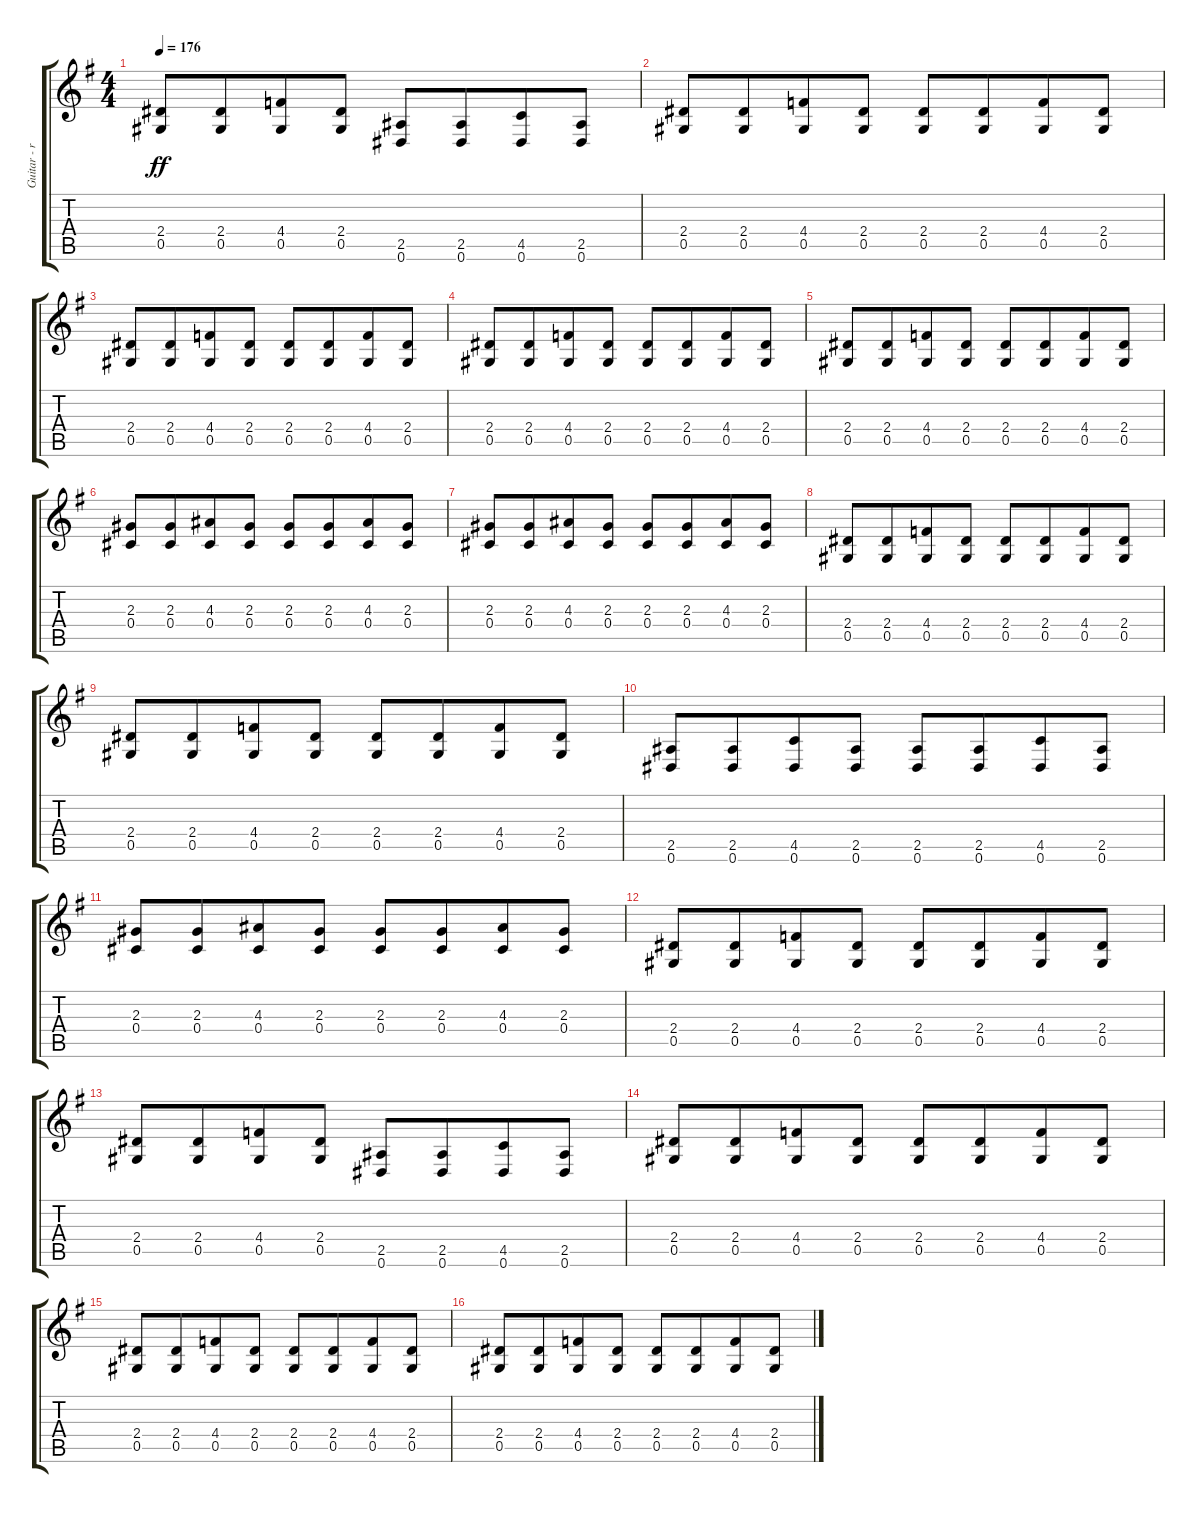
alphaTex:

\track ("Guitar - rhythm right" "Guitar - r") {instrument electricguitarjazz}
\staff {score tabs}
\tuning (Eb4 Bb3 Gb3 Db3 Ab2 Eb2) {hide}
\ts (4 4)
\tempo 176
\clef g2
\ks eminor
(2.4 0.5).8{dy ff} (2.4 0.5).8{beam merge} (4.4 0.5).8 (2.4 0.5).8 (2.5 0.6).8 (2.5 0.6).8{beam merge} (4.5 0.6).8 (2.5 0.6).8 |
(2.4 0.5).8 (2.4 0.5).8{beam merge} (4.4 0.5).8 (2.4 0.5).8 (2.4 0.5).8 (2.4 0.5).8{beam merge} (4.4 0.5).8 (2.4 0.5).8 |
(2.4 0.5).8 (2.4 0.5).8{beam merge} (4.4 0.5).8 (2.4 0.5).8 (2.4 0.5).8 (2.4 0.5).8{beam merge} (4.4 0.5).8 (2.4 0.5).8 |
(2.4 0.5).8 (2.4 0.5).8{beam merge} (4.4 0.5).8 (2.4 0.5).8 (2.4 0.5).8 (2.4 0.5).8{beam merge} (4.4 0.5).8 (2.4 0.5).8 |
(2.4 0.5).8 (2.4 0.5).8{beam merge} (4.4 0.5).8 (2.4 0.5).8 (2.4 0.5).8 (2.4 0.5).8{beam merge} (4.4 0.5).8 (2.4 0.5).8 |
(2.3 0.4).8 (2.3 0.4).8{beam merge} (4.3 0.4).8 (2.3 0.4).8 (2.3 0.4).8 (2.3 0.4).8{beam merge} (4.3 0.4).8 (2.3 0.4).8 |
(2.3 0.4).8 (2.3 0.4).8{beam merge} (4.3 0.4).8 (2.3 0.4).8 (2.3 0.4).8 (2.3 0.4).8{beam merge} (4.3 0.4).8 (2.3 0.4).8 |
(2.4 0.5).8 (2.4 0.5).8{beam merge} (4.4 0.5).8 (2.4 0.5).8 (2.4 0.5).8 (2.4 0.5).8{beam merge} (4.4 0.5).8 (2.4 0.5).8 |
(2.4 0.5).8 (2.4 0.5).8{beam merge} (4.4 0.5).8 (2.4 0.5).8 (2.4 0.5).8 (2.4 0.5).8{beam merge} (4.4 0.5).8 (2.4 0.5).8 |
(2.5 0.6).8 (2.5 0.6).8{beam merge} (4.5 0.6).8 (2.5 0.6).8 (2.5 0.6).8 (2.5 0.6).8{beam merge} (4.5 0.6).8 (2.5 0.6).8 |
(2.3 0.4).8 (2.3 0.4).8{beam merge} (4.3 0.4).8 (2.3 0.4).8 (2.3 0.4).8 (2.3 0.4).8{beam merge} (4.3 0.4).8 (2.3 0.4).8 |
(2.4 0.5).8 (2.4 0.5).8{beam merge} (4.4 0.5).8 (2.4 0.5).8 (2.4 0.5).8 (2.4 0.5).8{beam merge} (4.4 0.5).8 (2.4 0.5).8 |
(2.4 0.5).8 (2.4 0.5).8{beam merge} (4.4 0.5).8 (2.4 0.5).8 (2.5 0.6).8 (2.5 0.6).8{beam merge} (4.5 0.6).8 (2.5 0.6).8 |
(2.4 0.5).8 (2.4 0.5).8{beam merge} (4.4 0.5).8 (2.4 0.5).8 (2.4 0.5).8 (2.4 0.5).8{beam merge} (4.4 0.5).8 (2.4 0.5).8 |
(2.4 0.5).8 (2.4 0.5).8{beam merge} (4.4 0.5).8 (2.4 0.5).8 (2.4 0.5).8 (2.4 0.5).8{beam merge} (4.4 0.5).8 (2.4 0.5).8 |
(2.4 0.5).8 (2.4 0.5).8{beam merge} (4.4 0.5).8 (2.4 0.5).8 (2.4 0.5).8 (2.4 0.5).8{beam merge} (4.4 0.5).8 (2.4 0.5).8
